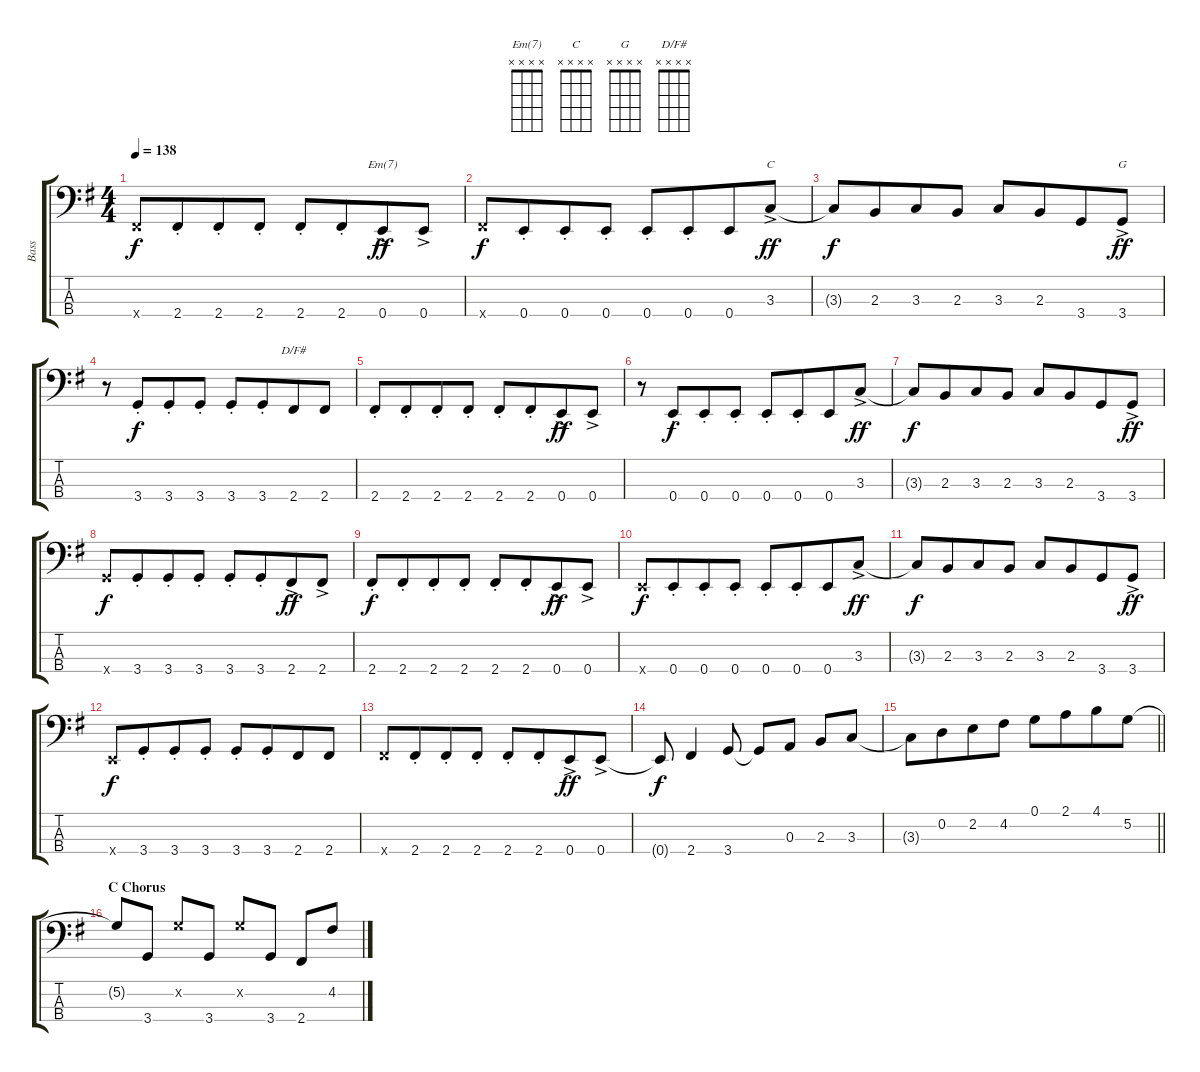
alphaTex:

\track ("Bass" "Bass") {instrument electricbassfinger}
\staff {score tabs}
\tuning (G2 D2 A1 E1) {hide}
\chord ("Em(7)" x x x x)
\chord ("C" x x x x)
\chord ("G" x x x x)
\chord ("D/F#" x x x x)
\ts (4 4)
\tempo 138
\clef f4
\ks g
2.4{x}.8{dy f} 2.4{st}.8{beam merge} 2.4{st}.8 2.4{st}.8 2.4{st}.8 2.4{st}.8{beam merge} 0.4{ac}.8{ch "Em(7)" dy ff} 0.4{ac}.8 |
2.4{x}.8{dy f} 0.4{st}.8{beam merge} 0.4{st}.8 0.4{st}.8 0.4{st}.8 0.4{st}.8{beam merge} 0.4.8 3.3{ac}.8{ch "C" dy ff} |
3.3{t}.8{dy f} 2.3.8{beam merge} 3.3.8 2.3.8 3.3.8 2.3.8{beam merge} 3.4.8 3.4{ac}.8{ch "G" dy ff} |
r.8 3.4{st}.8{dy f beam merge} 3.4{st}.8 3.4{st}.8 3.4{st}.8 3.4{st}.8{beam merge} 2.4.8{ch "D/F#"} 2.4.8 |
2.4{st}.8 2.4{st}.8{beam merge} 2.4{st}.8 2.4{st}.8 2.4{st}.8 2.4{st}.8{beam merge} 0.4{ac}.8{dy ff} 0.4{ac}.8 |
r.8 0.4{st}.8{dy f beam merge} 0.4{st}.8 0.4{st}.8 0.4{st}.8 0.4{st}.8{beam merge} 0.4.8 3.3{ac}.8{dy ff} |
3.3{t}.8{dy f} 2.3.8{beam merge} 3.3.8 2.3.8 3.3.8 2.3.8{beam merge} 3.4.8 3.4{ac}.8{dy ff} |
3.4{x}.8{dy f} 3.4{st}.8{beam merge} 3.4{st}.8 3.4{st}.8 3.4{st}.8 3.4{st}.8{beam merge} 2.4{ac}.8{dy ff} 2.4{ac}.8 |
2.4{st}.8{dy f} 2.4{st}.8{beam merge} 2.4{st}.8 2.4{st}.8 2.4{st}.8 2.4{st}.8{beam merge} 0.4{ac}.8{dy ff} 0.4{ac}.8 |
0.4{x}.8{dy f} 0.4{st}.8{beam merge} 0.4{st}.8 0.4{st}.8 0.4{st}.8 0.4{st}.8{beam merge} 0.4.8 3.3{ac}.8{dy ff} |
3.3{t}.8{dy f} 2.3.8{beam merge} 3.3.8 2.3.8 3.3.8 2.3.8{beam merge} 3.4.8 3.4{ac}.8{dy ff} |
0.4{x}.8{dy f} 3.4{st}.8{beam merge} 3.4{st}.8 3.4{st}.8 3.4{st}.8 3.4{st}.8{beam merge} 2.4.8 2.4.8 |
2.4{x}.8 2.4{st}.8{beam merge} 2.4{st}.8 2.4{st}.8 2.4{st}.8 2.4{st}.8{beam merge} 0.4{ac}.8{dy ff} 0.4{ac}.8 |
0.4{t}.8{dy f} 2.4.4 3.4.8 3.4{t}.8 0.3.8 2.3.8 3.3.8 |
\barLineRight lightlight
3.3{t}.8 0.2.8{beam merge} 2.2.8 4.2.8 0.1.8 2.1.8{beam merge} 4.1.8 5.2.8 |
\section ("" "C Chorus")
5.2{t}.8{beam Up} 3.4.8{beam Up beam split} 5.2{x}.8{beam Up} 3.4.8{beam Up} 5.2{x}.8{beam Up} 3.4.8{beam Up beam split} 2.4.8 4.2.8
